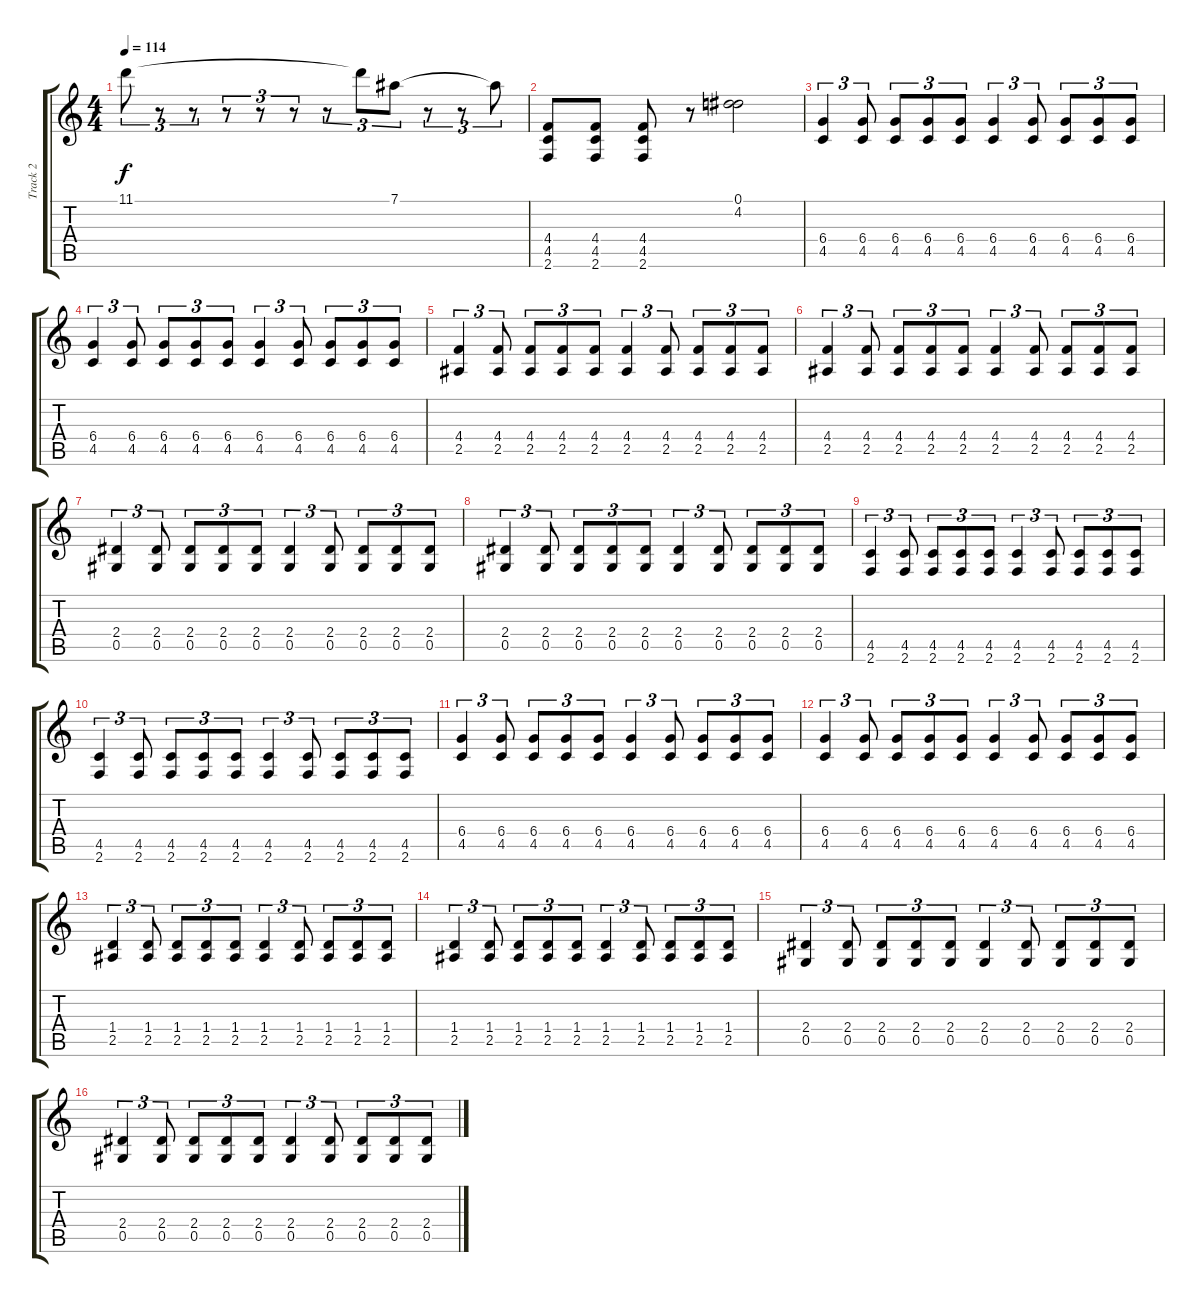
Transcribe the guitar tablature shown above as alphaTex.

\track ("Track 2" "Track 2") {instrument overdrivenguitar}
\staff {score tabs}
\tuning (Eb4 Bb3 Gb3 Db3 Ab2 Eb2) {hide}
\ts (4 4)
\tempo 114
\clef g2
\ks c
11.1.8{tu (3 2) dy f} r.8{tu (3 2)} r.8{tu (3 2)} r.8{tu (3 2)} r.8{tu (3 2)} r.8{tu (3 2)} r.8{tu (3 2)} 11.1{t}.8{tu (3 2)} 7.1.8{tu (3 2)} r.8{tu (3 2)} r.8{tu (3 2)} 7.1{t}.8{tu (3 2)} |
(4.4 4.5 2.6).8 (4.4 4.5 2.6).8 (4.4 4.5 2.6).8 r.8 (0.1 4.2).2 |
(6.4 4.5).4{tu (3 2) instrument electricguitarjazz} (6.4 4.5).8{tu (3 2)} (6.4 4.5).8{tu (3 2)} (6.4 4.5).8{tu (3 2)} (6.4 4.5).8{tu (3 2)} (6.4 4.5).4{tu (3 2)} (6.4 4.5).8{tu (3 2)} (6.4 4.5).8{tu (3 2)} (6.4 4.5).8{tu (3 2)} (6.4 4.5).8{tu (3 2)} |
(6.4 4.5).4{tu (3 2)} (6.4 4.5).8{tu (3 2)} (6.4 4.5).8{tu (3 2)} (6.4 4.5).8{tu (3 2)} (6.4 4.5).8{tu (3 2)} (6.4 4.5).4{tu (3 2)} (6.4 4.5).8{tu (3 2)} (6.4 4.5).8{tu (3 2)} (6.4 4.5).8{tu (3 2)} (6.4 4.5).8{tu (3 2)} |
(4.4 2.5).4{tu (3 2)} (4.4 2.5).8{tu (3 2)} (4.4 2.5).8{tu (3 2)} (4.4 2.5).8{tu (3 2)} (4.4 2.5).8{tu (3 2)} (4.4 2.5).4{tu (3 2)} (4.4 2.5).8{tu (3 2)} (4.4 2.5).8{tu (3 2)} (4.4 2.5).8{tu (3 2)} (4.4 2.5).8{tu (3 2)} |
(4.4 2.5).4{tu (3 2)} (4.4 2.5).8{tu (3 2)} (4.4 2.5).8{tu (3 2)} (4.4 2.5).8{tu (3 2)} (4.4 2.5).8{tu (3 2)} (4.4 2.5).4{tu (3 2)} (4.4 2.5).8{tu (3 2)} (4.4 2.5).8{tu (3 2)} (4.4 2.5).8{tu (3 2)} (4.4 2.5).8{tu (3 2)} |
(2.4 0.5).4{tu (3 2)} (2.4 0.5).8{tu (3 2)} (2.4 0.5).8{tu (3 2)} (2.4 0.5).8{tu (3 2)} (2.4 0.5).8{tu (3 2)} (2.4 0.5).4{tu (3 2)} (2.4 0.5).8{tu (3 2)} (2.4 0.5).8{tu (3 2)} (2.4 0.5).8{tu (3 2)} (2.4 0.5).8{tu (3 2)} |
(2.4 0.5).4{tu (3 2)} (2.4 0.5).8{tu (3 2)} (2.4 0.5).8{tu (3 2)} (2.4 0.5).8{tu (3 2)} (2.4 0.5).8{tu (3 2)} (2.4 0.5).4{tu (3 2)} (2.4 0.5).8{tu (3 2)} (2.4 0.5).8{tu (3 2)} (2.4 0.5).8{tu (3 2)} (2.4 0.5).8{tu (3 2)} |
(4.5 2.6).4{tu (3 2)} (4.5 2.6).8{tu (3 2)} (4.5 2.6).8{tu (3 2)} (4.5 2.6).8{tu (3 2)} (4.5 2.6).8{tu (3 2)} (4.5 2.6).4{tu (3 2)} (4.5 2.6).8{tu (3 2)} (4.5 2.6).8{tu (3 2)} (4.5 2.6).8{tu (3 2)} (4.5 2.6).8{tu (3 2)} |
(4.5 2.6).4{tu (3 2)} (4.5 2.6).8{tu (3 2)} (4.5 2.6).8{tu (3 2)} (4.5 2.6).8{tu (3 2)} (4.5 2.6).8{tu (3 2)} (4.5 2.6).4{tu (3 2)} (4.5 2.6).8{tu (3 2)} (4.5 2.6).8{tu (3 2)} (4.5 2.6).8{tu (3 2)} (4.5 2.6).8{tu (3 2)} |
(6.4 4.5).4{tu (3 2)} (6.4 4.5).8{tu (3 2)} (6.4 4.5).8{tu (3 2)} (6.4 4.5).8{tu (3 2)} (6.4 4.5).8{tu (3 2)} (6.4 4.5).4{tu (3 2)} (6.4 4.5).8{tu (3 2)} (6.4 4.5).8{tu (3 2)} (6.4 4.5).8{tu (3 2)} (6.4 4.5).8{tu (3 2)} |
(6.4 4.5).4{tu (3 2)} (6.4 4.5).8{tu (3 2)} (6.4 4.5).8{tu (3 2)} (6.4 4.5).8{tu (3 2)} (6.4 4.5).8{tu (3 2)} (6.4 4.5).4{tu (3 2)} (6.4 4.5).8{tu (3 2)} (6.4 4.5).8{tu (3 2)} (6.4 4.5).8{tu (3 2)} (6.4 4.5).8{tu (3 2)} |
(1.4 2.5).4{tu (3 2)} (1.4 2.5).8{tu (3 2)} (1.4 2.5).8{tu (3 2)} (1.4 2.5).8{tu (3 2)} (1.4 2.5).8{tu (3 2)} (1.4 2.5).4{tu (3 2)} (1.4 2.5).8{tu (3 2)} (1.4 2.5).8{tu (3 2)} (1.4 2.5).8{tu (3 2)} (1.4 2.5).8{tu (3 2)} |
(1.4 2.5).4{tu (3 2)} (1.4 2.5).8{tu (3 2)} (1.4 2.5).8{tu (3 2)} (1.4 2.5).8{tu (3 2)} (1.4 2.5).8{tu (3 2)} (1.4 2.5).4{tu (3 2)} (1.4 2.5).8{tu (3 2)} (1.4 2.5).8{tu (3 2)} (1.4 2.5).8{tu (3 2)} (1.4 2.5).8{tu (3 2)} |
(2.4 0.5).4{tu (3 2)} (2.4 0.5).8{tu (3 2)} (2.4 0.5).8{tu (3 2)} (2.4 0.5).8{tu (3 2)} (2.4 0.5).8{tu (3 2)} (2.4 0.5).4{tu (3 2)} (2.4 0.5).8{tu (3 2)} (2.4 0.5).8{tu (3 2)} (2.4 0.5).8{tu (3 2)} (2.4 0.5).8{tu (3 2)} |
(2.4 0.5).4{tu (3 2)} (2.4 0.5).8{tu (3 2)} (2.4 0.5).8{tu (3 2)} (2.4 0.5).8{tu (3 2)} (2.4 0.5).8{tu (3 2)} (2.4 0.5).4{tu (3 2)} (2.4 0.5).8{tu (3 2)} (2.4 0.5).8{tu (3 2)} (2.4 0.5).8{tu (3 2)} (2.4 0.5).8{tu (3 2)}
